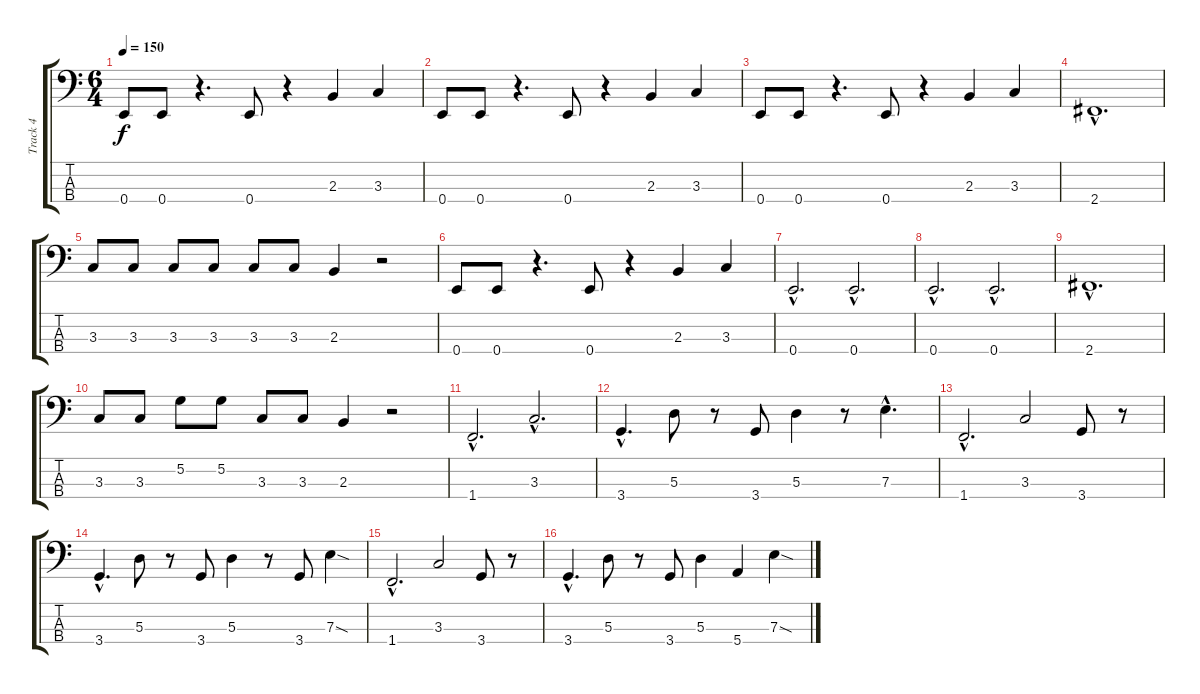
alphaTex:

\track ("Track 4" "Track 4") {instrument electricbassfinger}
\staff {score tabs}
\tuning (G2 D2 A1 E1) {hide}
\ts (6 4)
\tempo 150
\clef f4
\ks c
0.4.8{dy f} 0.4.8 r.4{d} 0.4.8 r.4 2.3.4 3.3.4 |
0.4.8 0.4.8 r.4{d} 0.4.8 r.4 2.3.4 3.3.4 |
0.4.8 0.4.8 r.4{d} 0.4.8 r.4 2.3.4 3.3.4 |
2.4{hac}.1{d} |
3.3.8 3.3.8 3.3.8 3.3.8 3.3.8 3.3.8 2.3.4 r.2 |
0.4.8 0.4.8 r.4{d} 0.4.8 r.4 2.3.4 3.3.4 |
0.4{hac}.2{d} 0.4{hac}.2{d} |
0.4{hac}.2{d} 0.4{hac}.2{d} |
2.4{hac}.1{d} |
3.3.8 3.3.8 5.2.8 5.2.8 3.3.8 3.3.8 2.3.4 r.2 |
1.4{hac}.2{d} 3.3{hac}.2{d} |
3.4{hac}.4{d} 5.3.8 r.8 3.4.8 5.3.4 r.8 7.3{hac}.4{d} |
1.4{hac}.2{d} 3.3.2 3.4.8 r.8 |
3.4{hac}.4{d} 5.3.8 r.8 3.4.8 5.3.4 r.8 3.4.8 7.3{sod}.4 |
1.4{hac}.2{d} 3.3.2 3.4.8 r.8 |
3.4{hac}.4{d} 5.3.8 r.8 3.4.8 5.3.4 5.4.4 7.3{sod}.4
